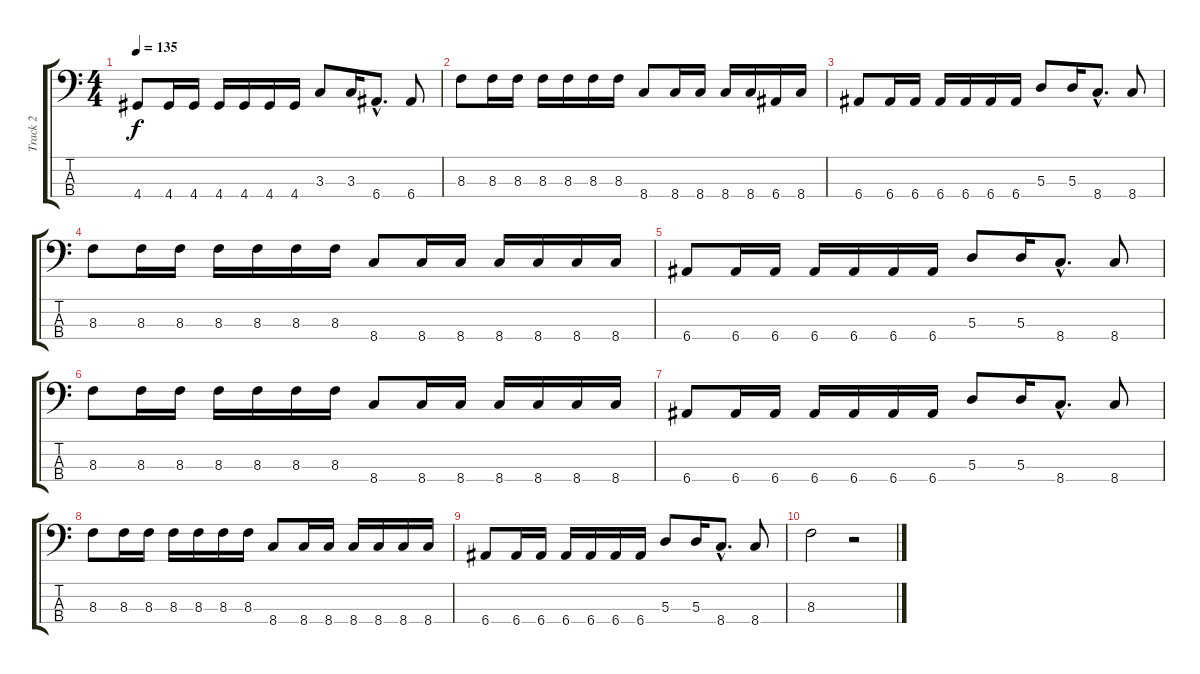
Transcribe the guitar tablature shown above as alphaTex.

\track ("Track 2" "Track 2") {instrument electricbasspick}
\staff {score tabs}
\tuning (G2 D2 A1 E1) {hide}
\ts (4 4)
\tempo 135
\clef f4
\ks c
4.4.8{dy f} 4.4.16 4.4.16 4.4.16 4.4.16 4.4.16 4.4.16 3.3.8 3.3.16 6.4{hac}.8{d} 6.4.8 |
8.3.8 8.3.16 8.3.16 8.3.16 8.3.16 8.3.16 8.3.16 8.4.8 8.4.16 8.4.16 8.4.16 8.4.16 6.4.16 8.4.16 |
6.4.8 6.4.16 6.4.16 6.4.16 6.4.16 6.4.16 6.4.16 5.3.8 5.3.16 8.4{hac}.8{d} 8.4.8 |
8.3.8 8.3.16 8.3.16 8.3.16 8.3.16 8.3.16 8.3.16 8.4.8 8.4.16 8.4.16 8.4.16 8.4.16 8.4.16 8.4.16 |
6.4.8 6.4.16 6.4.16 6.4.16 6.4.16 6.4.16 6.4.16 5.3.8 5.3.16 8.4{hac}.8{d} 8.4.8 |
8.3.8 8.3.16 8.3.16 8.3.16 8.3.16 8.3.16 8.3.16 8.4.8 8.4.16 8.4.16 8.4.16 8.4.16 8.4.16 8.4.16 |
6.4.8 6.4.16 6.4.16 6.4.16 6.4.16 6.4.16 6.4.16 5.3.8 5.3.16 8.4{hac}.8{d} 8.4.8 |
8.3.8 8.3.16 8.3.16 8.3.16 8.3.16 8.3.16 8.3.16 8.4.8 8.4.16 8.4.16 8.4.16 8.4.16 8.4.16 8.4.16 |
6.4.8 6.4.16 6.4.16 6.4.16 6.4.16 6.4.16 6.4.16 5.3.8 5.3.16 8.4{hac}.8{d} 8.4.8 |
8.3.2 r.2
